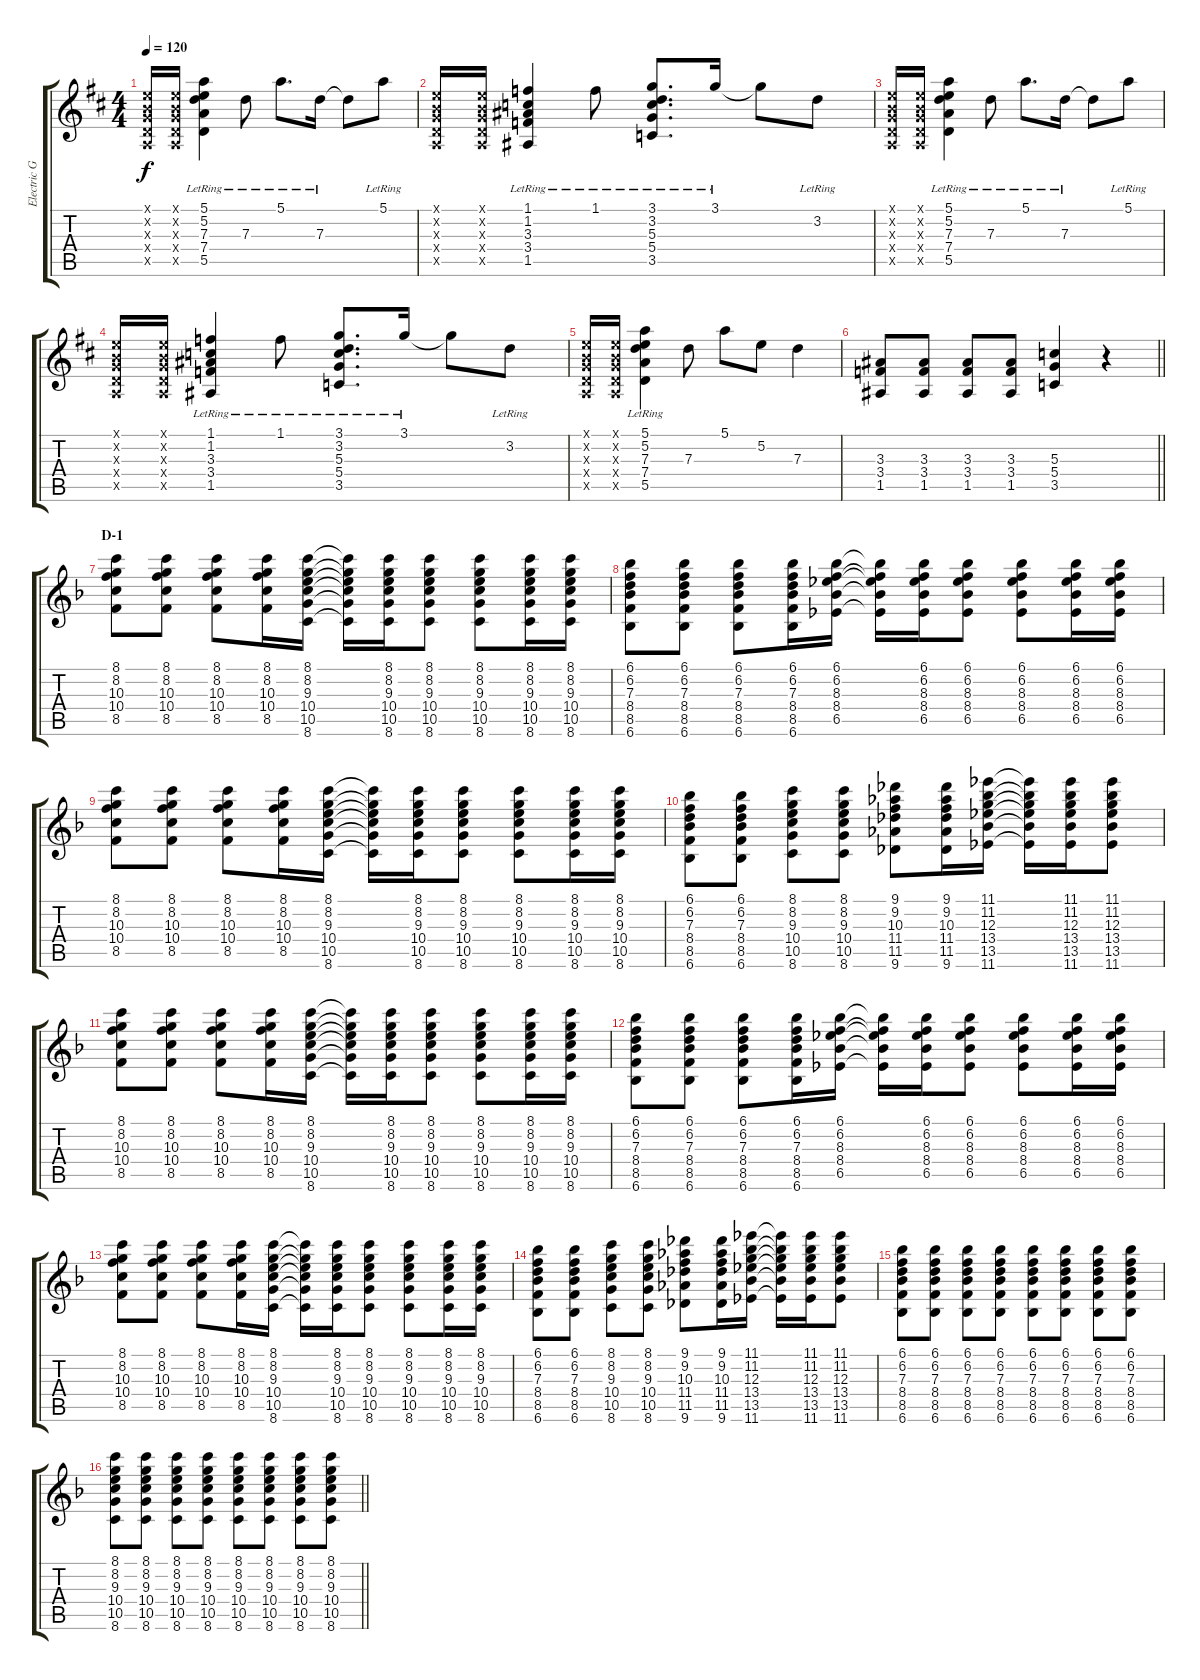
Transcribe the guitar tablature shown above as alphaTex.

\track ("Electric Guitar I" "Electric G") {instrument overdrivenguitar}
\staff {score tabs}
\tuning (E4 B3 G3 D3 A2 E2) {hide}
\ts (4 4)
\tempo 120
\clef g2
\ks d
(0.1{x} 0.2{x} 0.3{x} 0.4{x} 0.5{x}).16{dy f} (0.1{x} 0.2{x} 0.3{x} 0.4{x} 0.5{x}).16 (5.1{lr} 5.2{lr} 7.3{lr} 7.4{lr} 5.5{lr}).4 7.3{lr}.8 5.1{lr}.8{d} 7.3{lr}.16 7.3{t}.8 5.1{lr}.8 |
(0.1{x} 0.2{x} 0.3{x} 0.4{x} 0.5{x}).16 (0.1{x} 0.2{x} 0.3{x} 0.4{x} 0.5{x}).16 (1.1{lr} 1.2{lr} 3.3{lr} 3.4{lr} 1.5{lr}).4 1.1{lr}.8 (3.1{lr} 3.2{lr} 5.3{lr} 5.4{lr} 3.5{lr}).8{d} 3.1{lr}.16 3.1{t}.8 3.2{lr}.8 |
(0.1{x} 0.2{x} 0.3{x} 0.4{x} 0.5{x}).16 (0.1{x} 0.2{x} 0.3{x} 0.4{x} 0.5{x}).16 (5.1{lr} 5.2{lr} 7.3{lr} 7.4{lr} 5.5{lr}).4 7.3{lr}.8 5.1{lr}.8{d} 7.3{lr}.16 7.3{t}.8 5.1{lr}.8 |
(0.1{x} 0.2{x} 0.3{x} 0.4{x} 0.5{x}).16 (0.1{x} 0.2{x} 0.3{x} 0.4{x} 0.5{x}).16 (1.1{lr} 1.2{lr} 3.3{lr} 3.4{lr} 1.5{lr}).4 1.1{lr}.8 (3.1{lr} 3.2{lr} 5.3{lr} 5.4{lr} 3.5{lr}).8{d} 3.1{lr}.16 3.1{t}.8 3.2{lr}.8 |
(0.1{x} 0.2{x} 0.3{x} 0.4{x} 0.5{x}).16 (0.1{x} 0.2{x} 0.3{x} 0.4{x} 0.5{x}).16 (5.1{lr} 5.2{lr} 7.3{lr} 7.4{lr} 5.5{lr}).4 7.3.8 5.1.8 5.2.8 7.3.4 |
\barLineRight lightlight
(3.3 3.4 1.5).8 (3.3 3.4 1.5).8 (3.3 3.4 1.5).8 (3.3 3.4 1.5).8 (5.3 5.4 3.5).4 r.4 |
\section ("" "D-1")
\ks f
(8.1 8.2 10.3 10.4 8.5).8{volume 11 balance 8} (8.1 8.2 10.3 10.4 8.5).8 (8.1 8.2 10.3 10.4 8.5).8 (8.1 8.2 10.3 10.4 8.5).16 (8.1 8.2 9.3 10.4 10.5 8.6).16 (8.1{t} 8.2{t} 9.3{t} 10.4{t} 10.5{t} 8.6{t}).16 (8.1 8.2 9.3 10.4 10.5 8.6).16 (8.1 8.2 9.3 10.4 10.5 8.6).8 (8.1 8.2 9.3 10.4 10.5 8.6).8 (8.1 8.2 9.3 10.4 10.5 8.6).16 (8.1 8.2 9.3 10.4 10.5 8.6).16 |
(6.1 6.2 7.3 8.4 8.5 6.6).8 (6.1 6.2 7.3 8.4 8.5 6.6).8 (6.1 6.2 7.3 8.4 8.5 6.6).8 (6.1 6.2 7.3 8.4 8.5 6.6).16 (6.1 6.2 8.3 8.4 6.5).16 (6.1{t} 6.2{t} 8.3{t} 8.4{t} 6.5{t}).16 (6.1 6.2 8.3 8.4 6.5).16 (6.1 6.2 8.3 8.4 6.5).8 (6.1 6.2 8.3 8.4 6.5).8 (6.1 6.2 8.3 8.4 6.5).16 (6.1 6.2 8.3 8.4 6.5).16 |
(8.1 8.2 10.3 10.4 8.5).8 (8.1 8.2 10.3 10.4 8.5).8 (8.1 8.2 10.3 10.4 8.5).8 (8.1 8.2 10.3 10.4 8.5).16 (8.1 8.2 9.3 10.4 10.5 8.6).16 (8.1{t} 8.2{t} 9.3{t} 10.4{t} 10.5{t} 8.6{t}).16 (8.1 8.2 9.3 10.4 10.5 8.6).16 (8.1 8.2 9.3 10.4 10.5 8.6).8 (8.1 8.2 9.3 10.4 10.5 8.6).8 (8.1 8.2 9.3 10.4 10.5 8.6).16 (8.1 8.2 9.3 10.4 10.5 8.6).16 |
(6.1 6.2 7.3 8.4 8.5 6.6).8 (6.1 6.2 7.3 8.4 8.5 6.6).8 (8.1 8.2 9.3 10.4 10.5 8.6).8 (8.1 8.2 9.3 10.4 10.5 8.6).8 (9.1 9.2 10.3 11.4 11.5 9.6).8 (9.1 9.2 10.3 11.4 11.5 9.6).16 (11.1 11.2 12.3 13.4 13.5 11.6).16 (11.1{t} 11.2{t} 12.3{t} 13.4{t} 13.5{t} 11.6{t}).16 (11.1 11.2 12.3 13.4 13.5 11.6).16 (11.1 11.2 12.3 13.4 13.5 11.6).8 |
(8.1 8.2 10.3 10.4 8.5).8 (8.1 8.2 10.3 10.4 8.5).8 (8.1 8.2 10.3 10.4 8.5).8 (8.1 8.2 10.3 10.4 8.5).16 (8.1 8.2 9.3 10.4 10.5 8.6).16 (8.1{t} 8.2{t} 9.3{t} 10.4{t} 10.5{t} 8.6{t}).16 (8.1 8.2 9.3 10.4 10.5 8.6).16 (8.1 8.2 9.3 10.4 10.5 8.6).8 (8.1 8.2 9.3 10.4 10.5 8.6).8 (8.1 8.2 9.3 10.4 10.5 8.6).16 (8.1 8.2 9.3 10.4 10.5 8.6).16 |
(6.1 6.2 7.3 8.4 8.5 6.6).8 (6.1 6.2 7.3 8.4 8.5 6.6).8 (6.1 6.2 7.3 8.4 8.5 6.6).8 (6.1 6.2 7.3 8.4 8.5 6.6).16 (6.1 6.2 8.3 8.4 6.5).16 (6.1{t} 6.2{t} 8.3{t} 8.4{t} 6.5{t}).16 (6.1 6.2 8.3 8.4 6.5).16 (6.1 6.2 8.3 8.4 6.5).8 (6.1 6.2 8.3 8.4 6.5).8 (6.1 6.2 8.3 8.4 6.5).16 (6.1 6.2 8.3 8.4 6.5).16 |
(8.1 8.2 10.3 10.4 8.5).8 (8.1 8.2 10.3 10.4 8.5).8 (8.1 8.2 10.3 10.4 8.5).8 (8.1 8.2 10.3 10.4 8.5).16 (8.1 8.2 9.3 10.4 10.5 8.6).16 (8.1{t} 8.2{t} 9.3{t} 10.4{t} 10.5{t} 8.6{t}).16 (8.1 8.2 9.3 10.4 10.5 8.6).16 (8.1 8.2 9.3 10.4 10.5 8.6).8 (8.1 8.2 9.3 10.4 10.5 8.6).8 (8.1 8.2 9.3 10.4 10.5 8.6).16 (8.1 8.2 9.3 10.4 10.5 8.6).16 |
(6.1 6.2 7.3 8.4 8.5 6.6).8 (6.1 6.2 7.3 8.4 8.5 6.6).8 (8.1 8.2 9.3 10.4 10.5 8.6).8 (8.1 8.2 9.3 10.4 10.5 8.6).8 (9.1 9.2 10.3 11.4 11.5 9.6).8 (9.1 9.2 10.3 11.4 11.5 9.6).16 (11.1 11.2 12.3 13.4 13.5 11.6).16 (11.1{t} 11.2{t} 12.3{t} 13.4{t} 13.5{t} 11.6{t}).16 (11.1 11.2 12.3 13.4 13.5 11.6).16 (11.1 11.2 12.3 13.4 13.5 11.6).8 |
(6.1 6.2 7.3 8.4 8.5 6.6).8 (6.1 6.2 7.3 8.4 8.5 6.6).8 (6.1 6.2 7.3 8.4 8.5 6.6).8 (6.1 6.2 7.3 8.4 8.5 6.6).8 (6.1 6.2 7.3 8.4 8.5 6.6).8 (6.1 6.2 7.3 8.4 8.5 6.6).8 (6.1 6.2 7.3 8.4 8.5 6.6).8 (6.1 6.2 7.3 8.4 8.5 6.6).8 |
\barLineRight lightlight
(8.1 8.2 9.3 10.4 10.5 8.6).8 (8.1 8.2 9.3 10.4 10.5 8.6).8 (8.1 8.2 9.3 10.4 10.5 8.6).8 (8.1 8.2 9.3 10.4 10.5 8.6).8 (8.1 8.2 9.3 10.4 10.5 8.6).8 (8.1 8.2 9.3 10.4 10.5 8.6).8 (8.1 8.2 9.3 10.4 10.5 8.6).8 (8.1 8.2 9.3 10.4 10.5 8.6).8
